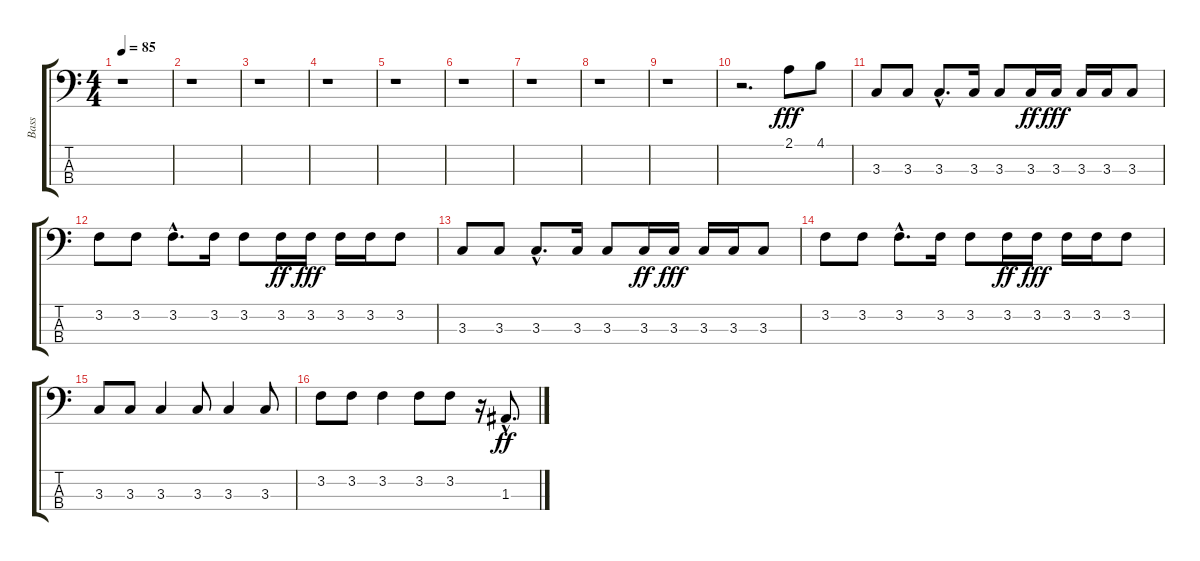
\track ("Bass" "Bass") {instrument electricbassfinger}
\staff {score tabs}
\tuning (G2 D2 A1 E1) {hide}
\ts (4 4)
\tempo 85
\clef f4
\ks c
r.1{dy fff} |
r.1 |
r.1 |
r.1 |
r.1 |
r.1 |
r.1 |
r.1 |
r.1 |
r.2{d} 2.1.8{balance 8} 4.1.8 |
3.3.8 3.3.8 3.3{hac}.8{d} 3.3.16 3.3.8 3.3.16{dy ff} 3.3.16{dy fff} 3.3.16 3.3.16 3.3.8 |
3.2.8 3.2.8 3.2{hac}.8{d} 3.2.16 3.2.8 3.2.16{dy ff} 3.2.16{dy fff} 3.2.16 3.2.16 3.2.8 |
3.3.8 3.3.8 3.3{hac}.8{d} 3.3.16 3.3.8 3.3.16{dy ff} 3.3.16{dy fff} 3.3.16 3.3.16 3.3.8 |
3.2.8 3.2.8 3.2{hac}.8{d} 3.2.16 3.2.8 3.2.16{dy ff} 3.2.16{dy fff} 3.2.16 3.2.16 3.2.8 |
3.3.8 3.3.8 3.3.4 3.3.8 3.3.4 3.3.8 |
3.2.8 3.2.8 3.2.4 3.2.8 3.2.8 r.16 1.3{hac}.8{d dy ff}
